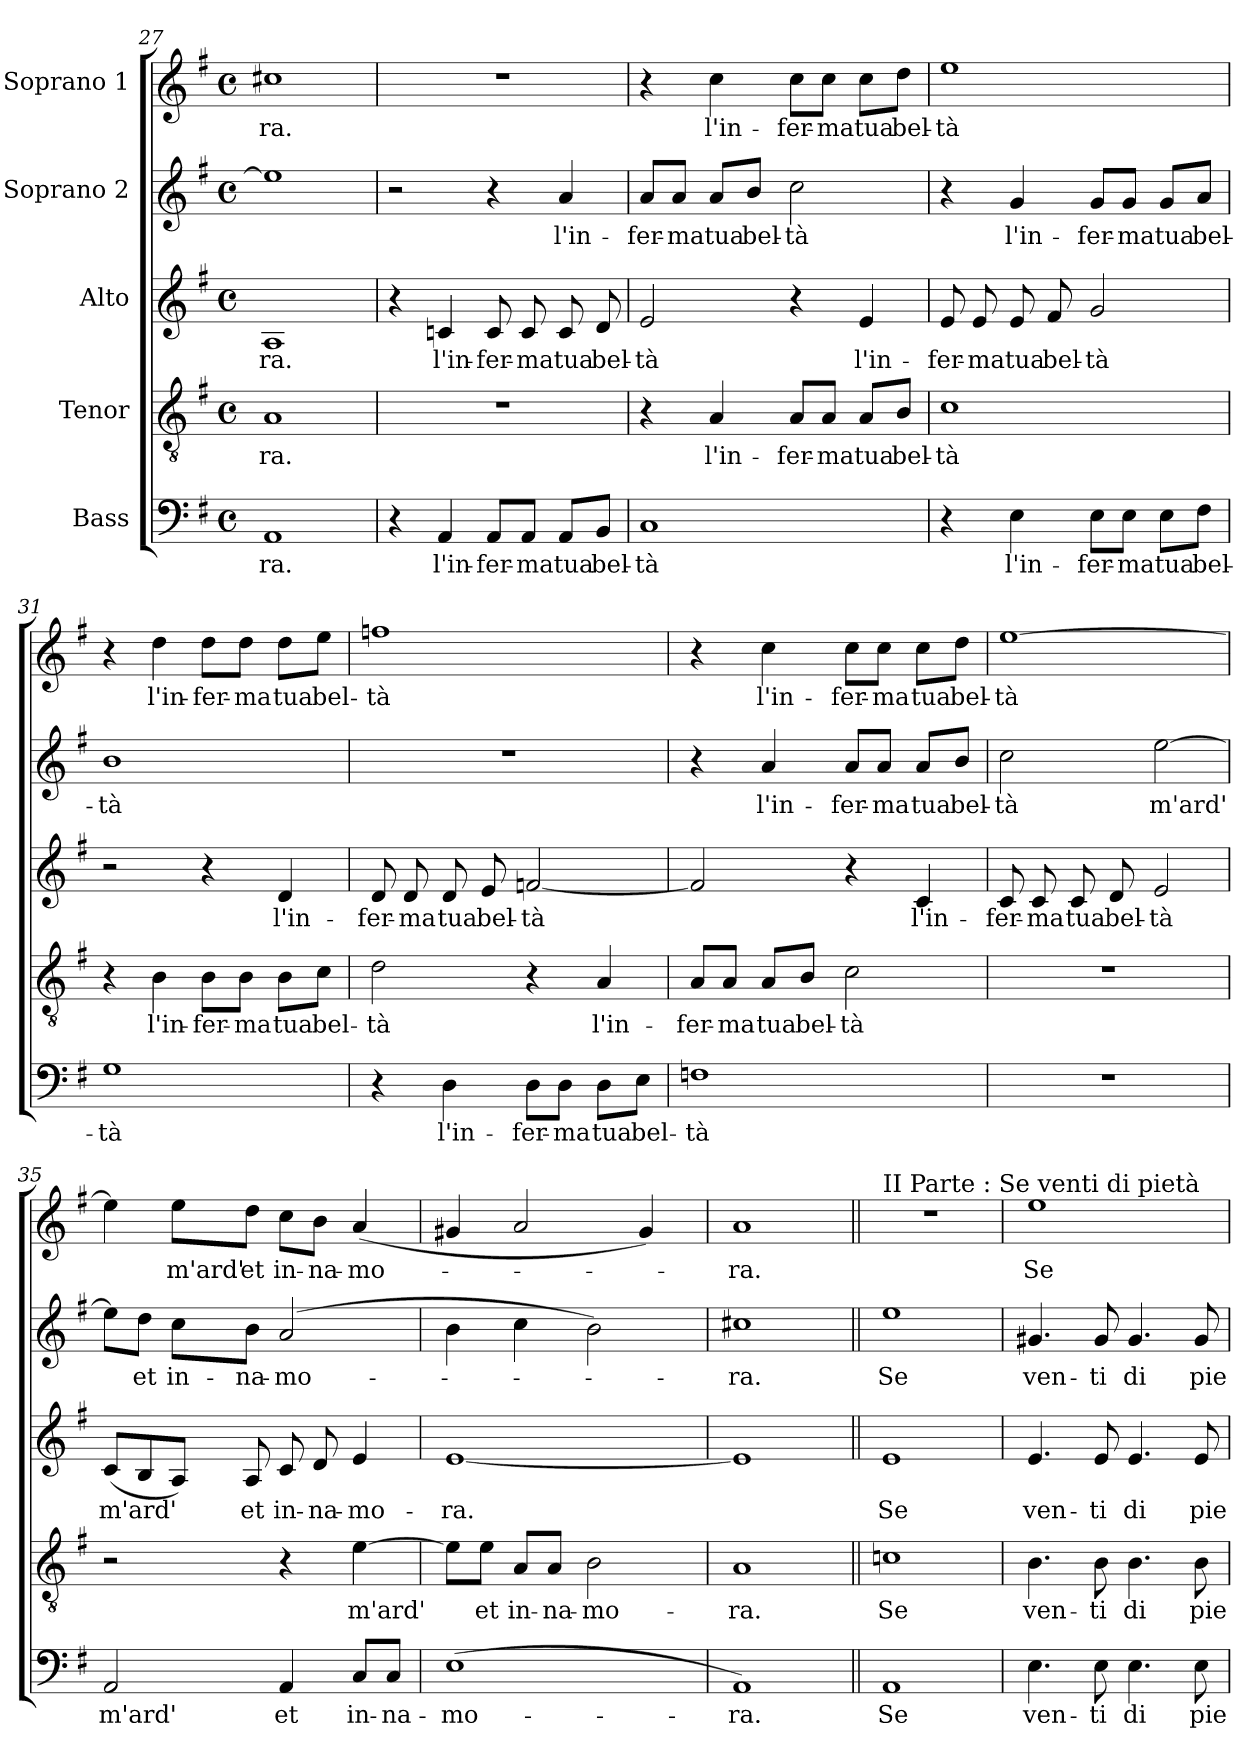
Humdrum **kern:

**kern	**text	**kern	**text	**kern	**text	**kern	**text	**kern	**text
*part5	*part5	*part4	*part4	*part3	*part3	*part2	*part2	*part1	*part1
*staff5	*staff5	*staff4	*staff4	*staff3	*staff3	*staff2	*staff2	*staff1	*staff1
*I"Bass	*	*I"Tenor	*	*I"Alto	*	*I"Soprano 2	*	*I"Soprano 1	*
*clefF4	*	*clefGv2	*	*clefG2	*	*clefG2	*	*clefG2	*
*k[f#]	*	*k[f#]	*	*k[f#]	*	*k[f#]	*	*k[f#]	*
*G:	*	*G:	*	*G:	*	*G:	*	*G:	*
*M4/4	*	*M4/4	*	*M4/4	*	*M4/4	*	*M4/4	*
*met(c)	*	*met(c)	*	*met(c)	*	*met(c)	*	*met(c)	*
=27	=27	=27	=27	=27	=27	=27	=27	=27	=27
1AA	-ra.	1A	-ra.	1A	-ra.	1ee]	.	1cc#X	-ra.
!!LO:LB:g=z
=28	=28	=28	=28	=28	=28	=28	=28	=28	=28
4r	.	1r	.	4r	.	2r	.	1r	.
4AA/	l'in-	.	.	4cn/	l'in-	.	.	.	.
8AA/L	-fer-	.	.	8c/	-fer-	4r	.	.	.
8AA/J	-ma	.	.	8c/	-ma	.	.	.	.
8AA/L	tua	.	.	8c/	tua	4a/	l'in-	.	.
8BB/J	bel-	.	.	8d/	bel-	.	.	.	.
=29	=29	=29	=29	=29	=29	=29	=29	=29	=29
1C	-tà	4r	.	2e/	-tà	8a/L	-fer-	4r	.
.	.	.	.	.	.	8a/J	-ma	.	.
.	.	4A/	l'in-	.	.	8a/L	tua	4cc\	l'in-
.	.	.	.	.	.	8b/J	bel-	.	.
.	.	8A/L	-fer-	4r	.	2cc\	-tà	8cc\L	-fer-
.	.	8A/J	-ma	.	.	.	.	8cc\J	-ma
.	.	8A/L	tua	4e/	l'in-	.	.	8cc\L	tua
.	.	8B/J	bel-	.	.	.	.	8dd\J	bel-
=30	=30	=30	=30	=30	=30	=30	=30	=30	=30
4r	.	1c	-tà	8e/	-fer-	4r	.	1ee	-tà
.	.	.	.	8e/	-ma	.	.	.	.
4E\	l'in-	.	.	8e/	tua	4g/	l'in-	.	.
.	.	.	.	8f#/	bel-	.	.	.	.
8E\L	-fer-	.	.	2g/	-tà	8g/L	-fer-	.	.
8E\J	-ma	.	.	.	.	8g/J	-ma	.	.
8E\L	tua	.	.	.	.	8g/L	tua	.	.
8F#\J	bel-	.	.	.	.	8a/J	bel-	.	.
=31	=31	=31	=31	=31	=31	=31	=31	=31	=31
1G	-tà	4r	.	2r	.	1b	-tà	4r	.
.	.	4B\	l'in-	.	.	.	.	4dd\	l'in-
.	.	8B\L	-fer-	4r	.	.	.	8dd\L	-fer-
.	.	8B\J	-ma	.	.	.	.	8dd\J	-ma
.	.	8B\L	tua	4d/	l'in-	.	.	8dd\L	tua
.	.	8c\J	bel-	.	.	.	.	8ee\J	bel-
=32	=32	=32	=32	=32	=32	=32	=32	=32	=32
4r	.	2d\	-tà	8d/	-fer-	1r	.	1ffn	-tà
.	.	.	.	8d/	-ma	.	.	.	.
4D\	l'in-	.	.	8d/	tua	.	.	.	.
.	.	.	.	8e/	bel-	.	.	.	.
8D\L	-fer-	4r	.	[2fn/	-tà	.	.	.	.
8D\J	-ma	.	.	.	.	.	.	.	.
8D\L	tua	4A/	l'in-	.	.	.	.	.	.
8E\J	bel-	.	.	.	.	.	.	.	.
!!LO:PB:g=z
=33	=33	=33	=33	=33	=33	=33	=33	=33	=33
1Fn	-tà	8A/L	-fer-	2f/]	.	4r	.	4r	.
.	.	8A/J	-ma	.	.	.	.	.	.
.	.	8A/L	tua	.	.	4a/	l'in-	4cc\	l'in-
.	.	8B/J	bel-	.	.	.	.	.	.
.	.	2c\	-tà	4r	.	8a/L	-fer-	8cc\L	-fer-
.	.	.	.	.	.	8a/J	-ma	8cc\J	-ma
.	.	.	.	4c/	l'in-	8a/L	tua	8cc\L	tua
.	.	.	.	.	.	8b/J	bel-	8dd\J	bel-
=34	=34	=34	=34	=34	=34	=34	=34	=34	=34
1r	.	1r	.	8c/	-fer-	2cc\	-tà	[1ee	-tà
.	.	.	.	8c/	-ma	.	.	.	.
.	.	.	.	8c/	tua	.	.	.	.
.	.	.	.	8d/	bel-	.	.	.	.
.	.	.	.	2e/	-tà	[2ee\	m'ard'	.	.
=35	=35	=35	=35	=35	=35	=35	=35	=35	=35
2AA/	m'ard'	2r	.	(8c/L	m'ard'	8ee\L]	.	4ee\]	.
.	.	.	.	8B/	.	8dd\J	et	.	.
.	.	.	.	8A/J)	.	8cc\L	in-	8ee\L	m'ard'
.	.	.	.	8A/	et	8b\J	-na-	8dd\J	et
4AA/	et	4r	.	8c/	in-	(2a/	-mo-	8cc\L	in-
.	.	.	.	8d/	-na-	.	.	8b\J	-na-
8C/L	in-	[4e\	m'ard'	4e/	-mo-	.	.	(4a/	-mo-
8C/J	-na-	.	.	.	.	.	.	.	.
=36	=36	=36	=36	=36	=36	=36	=36	=36	=36
(1E	-mo-	8e\L]	.	[1e	-ra.	4b\	.	4g#X/	.
.	.	8e\J	et	.	.	.	.	.	.
.	.	8A/L	in-	.	.	4cc\	.	2a/	.
.	.	8A/J	-na-	.	.	.	.	.	.
.	.	2B\	-mo-	.	.	2b\)	.	.	.
.	.	.	.	.	.	.	.	4g#/)	.
=37	=37	=37	=37	=37	=37	=37	=37	=37	=37
1AA)	-ra.	1A	-ra.	1e]	.	1cc#X	-ra.	1a	-ra.
!!LO:LB:g=z
=38||	=38||	=38||	=38||	=38||	=38||	=38||	=38||	=38||	=38||
!	!	!	!	!	!	!	!	!LO:TX:a:t=II  Parte &colon; Se venti di pietà	!
1AA	Se	1cn	Se	1e	Se	1ee	Se	1r	.
=39	=39	=39	=39	=39	=39	=39	=39	=39	=39
4.E\	ven-	4.B\	ven-	4.e/	ven-	4.g#X/	ven-	1ee	Se
8E\	-ti	8B\	-ti	8e/	-ti	8g#/	-ti	.	.
4.E\	di	4.B\	di	4.e/	di	4.g#/	di	.	.
8E\	pie-	8B\	pie-	8e/	pie-	8g#/	pie-	.	.
=	=	=	=	=	=	=	=	=	=
*-	*-	*-	*-	*-	*-	*-	*-	*-	*-
